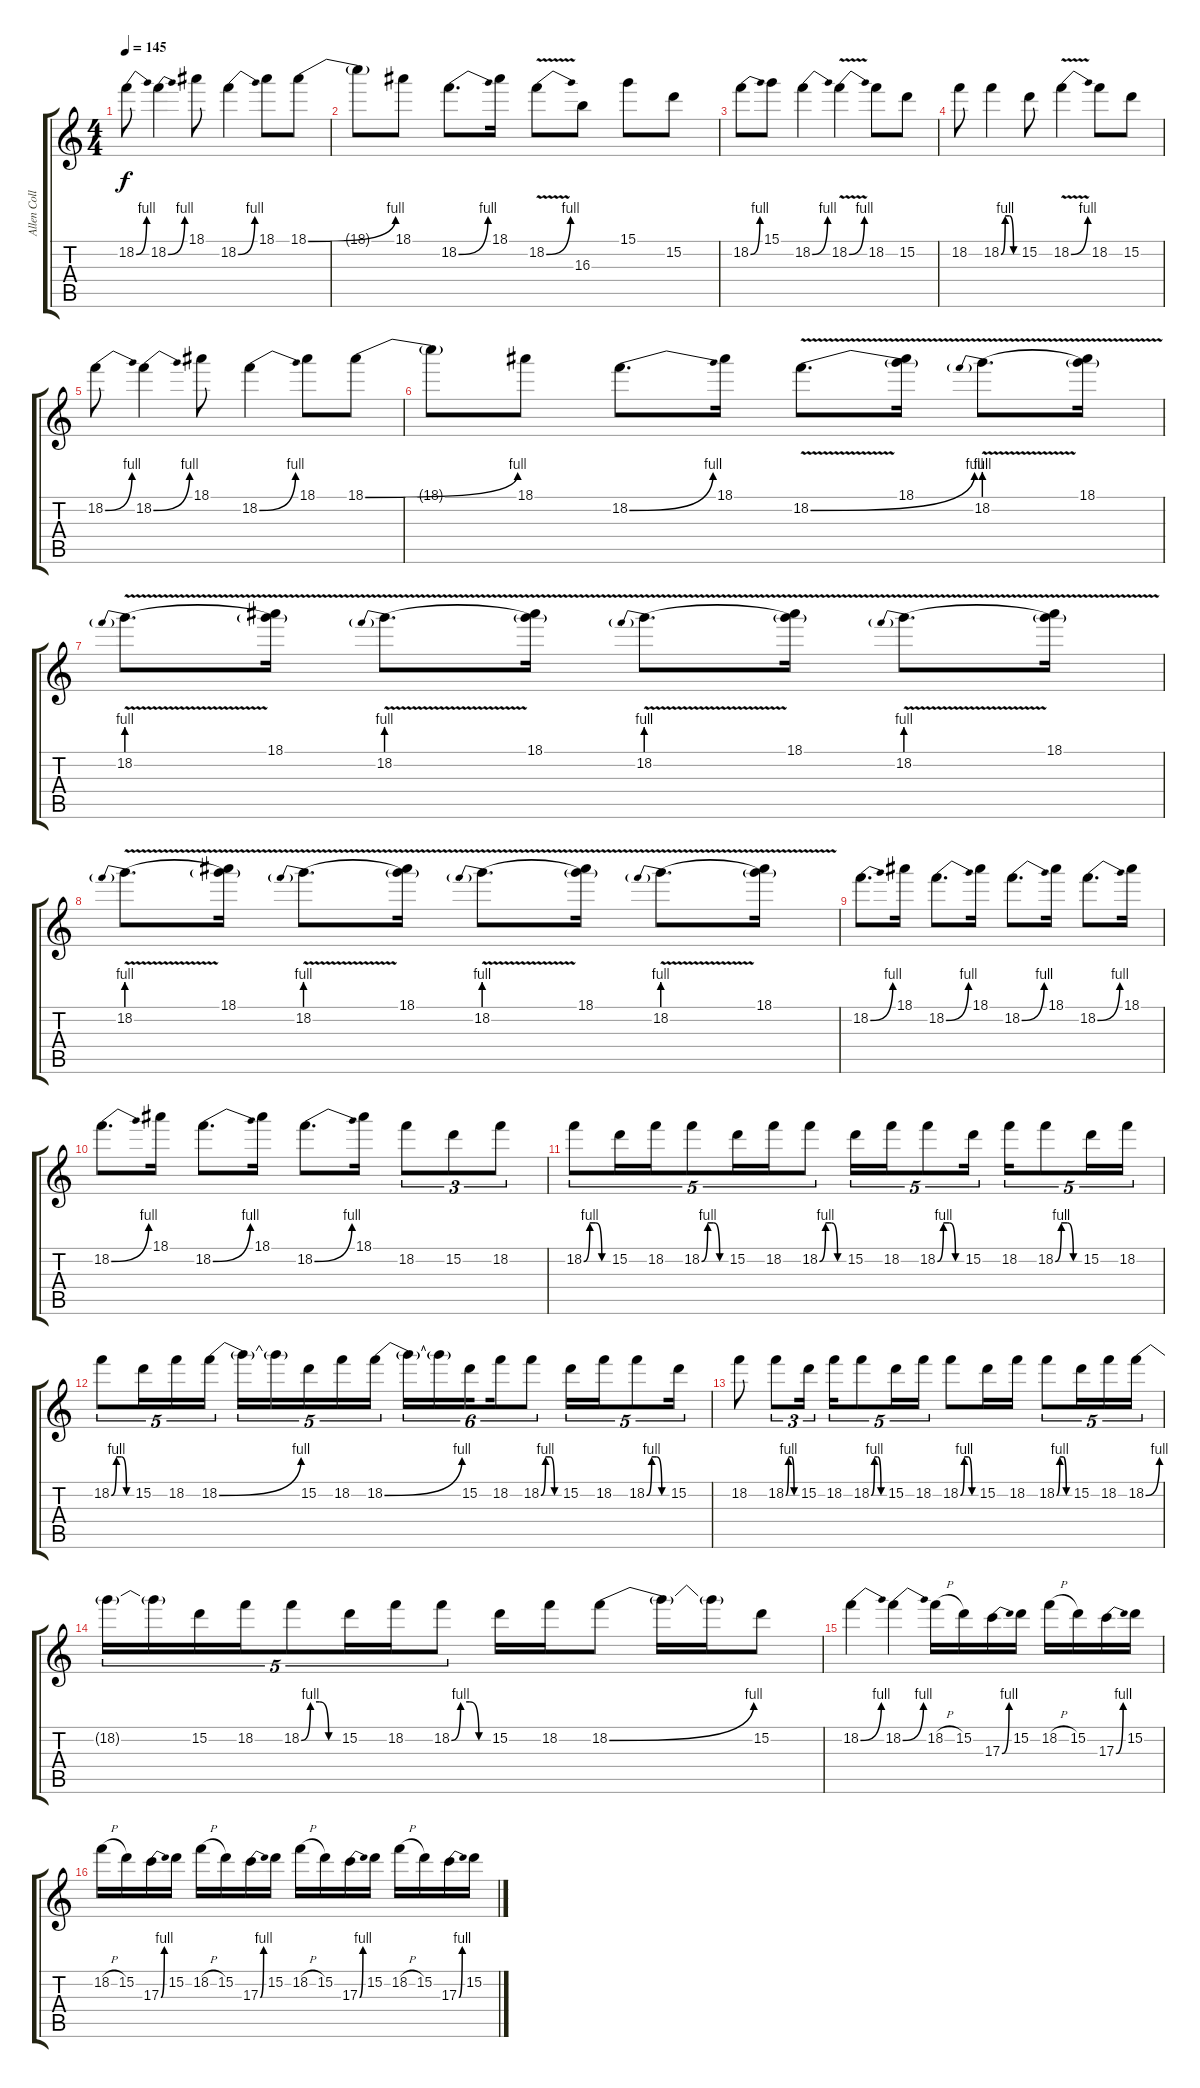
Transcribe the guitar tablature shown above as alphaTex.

\track ("Allen Collins" "Allen Coll") {instrument overdrivenguitar}
\staff {score tabs}
\tuning (E4 B3 G3 D3 A2 E2) {hide}
\ts (4 4)
\tempo 145
\clef g2
\ks c
18.2{be (bend 0 0 60 4)}.8{dy f} 18.2{be (bend 0 0 60 4)}.4 18.1.8 18.2{be (bend 0 0 60 4)}.4 18.1.8 18.1{be (bend 0 0 60 4)}.8 |
18.1{t}.8 18.1.8 18.2{be (bend 0 0 60 4)}.8{d} 18.1.16 18.2{be (bend 0 0 60 4) v}.8 16.3.8 15.1.8 15.2.8 |
18.2{be (bend 0 0 60 4)}.8 15.1.8 18.2{be (bend 0 0 60 4)}.4 18.2{be (bend 0 0 60 4) v}.4 18.2.8 15.2.8 |
18.2.8 18.2{be (custom 0 0 15 4 30 4 45 0 60 0)}.4 15.2.8 18.2{be (bend 0 0 60 4) v}.4 18.2.8 15.2.8 |
18.2{be (bend 0 0 60 4)}.8 18.2{be (bend 0 0 60 4)}.4 18.1.8 18.2{be (bend 0 0 60 4)}.4 18.1.8 18.1{be (bend 0 0 60 4)}.8 |
18.1{t}.8 18.1.8 18.2{be (bend 0 0 60 4)}.8{d} 18.1.16 18.2{be (bend 0 0 60 4) v}.8{d} (18.1 18.2{t}).16 18.2{be (prebend 0 4 60 4) v}.8{d} (18.1 18.2{t}).16 |
18.2{be (prebend 0 4 60 4) v}.8{d} (18.1 18.2{t}).16 18.2{be (prebend 0 4 60 4) v}.8{d} (18.1 18.2{t}).16 18.2{be (prebend 0 4 60 4) v}.8{d} (18.1 18.2{t}).16 18.2{be (prebend 0 4 60 4) v}.8{d} (18.1 18.2{t}).16 |
18.2{be (prebend 0 4 60 4) v}.8{d} (18.1 18.2{t}).16 18.2{be (prebend 0 4 60 4) v}.8{d} (18.1 18.2{t}).16 18.2{be (prebend 0 4 60 4) v}.8{d} (18.1 18.2{t}).16 18.2{be (prebend 0 4 60 4) v}.8{d} (18.1 18.2{t}).16 |
18.2{be (bend 0 0 60 4)}.8{d} 18.1.16 18.2{be (bend 0 0 60 4)}.8{d} 18.1.16 18.2{be (bend 0 0 60 4)}.8{d} 18.1.16 18.2{be (bend 0 0 60 4)}.8{d} 18.1.16 |
18.2{be (bend 0 0 60 4)}.8{d} 18.1.16 18.2{be (bend 0 0 60 4)}.8{d} 18.1.16 18.2{be (bend 0 0 60 4)}.8{d} 18.1.16 18.2.8{tu (3 2)} 15.2.8{tu (3 2)} 18.2.8{tu (3 2)} |
18.2{be (custom 0 0 15 4 30 4 45 0 60 0)}.8{tu (5 4)} 15.2.16{tu (5 4)} 18.2.16{tu (5 4)} 18.2{be (custom 0 0 15 4 30 4 45 0 60 0)}.8{tu (5 4)} 15.2.16{tu (5 4)} 18.2.16{tu (5 4)} 18.2{be (custom 0 0 15 4 30 4 45 0 60 0)}.8{tu (5 4)} 15.2.16{tu (5 4)} 18.2.16{tu (5 4)} 18.2{be (custom 0 0 15 4 30 4 45 0 60 0)}.8{tu (5 4)} 15.2.16{tu (5 4)} 18.2.16{tu (5 4)} 18.2{be (custom 0 0 15 4 30 4 45 0 60 0)}.8{tu (5 4)} 15.2.16{tu (5 4)} 18.2.16{tu (5 4)} |
18.2{be (custom 0 0 15 4 30 4 45 0 60 0)}.8{tu (5 4)} 15.2.16{tu (5 4)} 18.2.16{tu (5 4)} 18.2{be (bend 0 0 60 4)}.16{tu (5 4)} 18.2{t}.16{tu (5 4)} 18.2{t}.16{tu (5 4)} 15.2.16{tu (5 4)} 18.2.16{tu (5 4)} 18.2{be (bend 0 0 60 4)}.16{tu (5 4)} 18.2{t}.16{tu (6 4)} 18.2{t}.16{tu (6 4)} 15.2.16{tu (6 4) beam splitsecondary} 18.2.16{tu (6 4)} 18.2{be (custom 0 0 15 4 30 4 45 0 60 0)}.8{tu (6 4)} 15.2.16{tu (5 4)} 18.2.16{tu (5 4)} 18.2{be (custom 0 0 15 4 30 4 45 0 60 0)}.8{tu (5 4)} 15.2.16{tu (5 4)} |
18.2.8 18.2{be (custom 0 0 15 4 30 4 45 0 60 0)}.8{tu (3 2)} 15.2.16{tu (3 2)} 18.2.16{tu (5 4)} 18.2{be (custom 0 0 15 4 30 4 45 0 60 0)}.8{tu (5 4)} 15.2.16{tu (5 4)} 18.2.16{tu (5 4)} 18.2{be (custom 0 0 15 4 30 4 45 0 60 0)}.8 15.2.16 18.2.16 18.2{be (custom 0 0 15 4 30 4 45 0 60 0)}.8{tu (5 4)} 15.2.16{tu (5 4)} 18.2.16{tu (5 4)} 18.2{be (bend 0 0 60 4)}.16{tu (5 4)} |
18.2{t}.16{tu (5 4)} 18.2{t}.16{tu (5 4)} 15.2.16{tu (5 4)} 18.2.16{tu (5 4)} 18.2{be (custom 0 0 15 4 30 4 45 0 60 0)}.8{tu (5 4)} 15.2.16{tu (5 4)} 18.2.16{tu (5 4)} 18.2{be (custom 0 0 15 4 30 4 45 0 60 0)}.8{tu (5 4)} 15.2.16 18.2.16 18.2{be (bend 0 0 60 4)}.8 18.2{t}.16 18.2{t}.16 15.2.8 |
18.2{be (bend 0 0 60 4)}.4 18.2{be (bend 0 0 60 4)}.4 18.2{h}.16 15.2.16 17.3{be (bend 0 0 60 4)}.16 15.2.16 18.2{h}.16 15.2.16 17.3{be (bend 0 0 60 4)}.16 15.2.16 |
18.2{h}.16 15.2.16 17.3{be (bend 0 0 60 4)}.16 15.2.16 18.2{h}.16 15.2.16 17.3{be (bend 0 0 60 4)}.16 15.2.16 18.2{h}.16 15.2.16 17.3{be (bend 0 0 60 4)}.16 15.2.16 18.2{h}.16 15.2.16 17.3{be (bend 0 0 60 4)}.16 15.2.16
